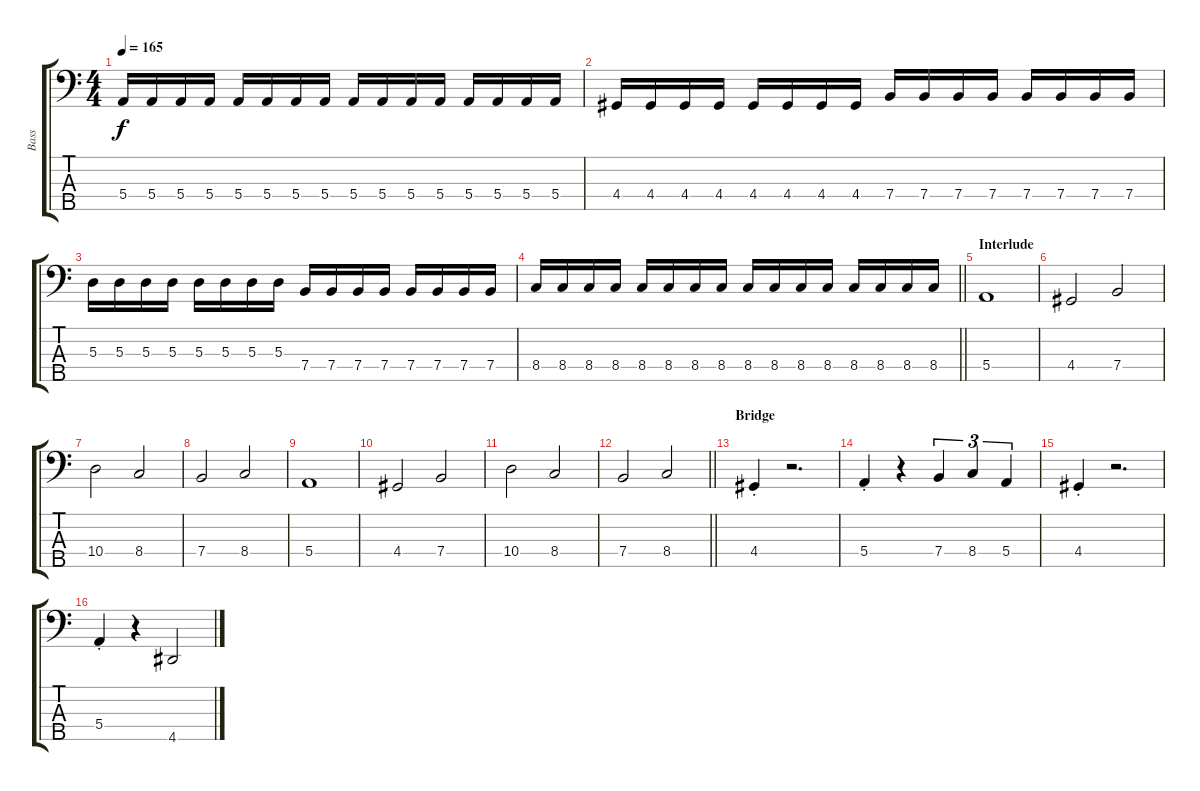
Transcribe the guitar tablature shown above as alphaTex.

\track ("Bass" "Bass") {instrument electricbassfinger}
\staff {score tabs}
\tuning (G2 D2 A1 E1 B0) {hide}
\ts (4 4)
\tempo 165
\clef f4
\ks c
5.4.16{dy f} 5.4.16 5.4.16 5.4.16 5.4.16 5.4.16 5.4.16 5.4.16 5.4.16 5.4.16 5.4.16 5.4.16 5.4.16 5.4.16 5.4.16 5.4.16 |
4.4.16 4.4.16 4.4.16 4.4.16 4.4.16 4.4.16 4.4.16 4.4.16 7.4.16 7.4.16 7.4.16 7.4.16 7.4.16 7.4.16 7.4.16 7.4.16 |
5.3.16 5.3.16 5.3.16 5.3.16 5.3.16 5.3.16 5.3.16 5.3.16 7.4.16 7.4.16 7.4.16 7.4.16 7.4.16 7.4.16 7.4.16 7.4.16 |
\barLineRight lightlight
8.4.16 8.4.16 8.4.16 8.4.16 8.4.16 8.4.16 8.4.16 8.4.16 8.4.16 8.4.16 8.4.16 8.4.16 8.4.16 8.4.16 8.4.16 8.4.16 |
\section ("" "Interlude")
5.4.1 |
4.4.2 7.4.2 |
10.4.2 8.4.2 |
7.4.2 8.4.2 |
5.4.1 |
4.4.2 7.4.2 |
10.4.2 8.4.2 |
\barLineRight lightlight
7.4.2 8.4.2 |
\section ("" "Bridge")
4.4{st}.4 r.2{d} |
5.4{st}.4 r.4 7.4.4{tu (3 2)} 8.4.4{tu (3 2)} 5.4.4{tu (3 2)} |
4.4{st}.4 r.2{d} |
5.4{st}.4 r.4 4.5.2
